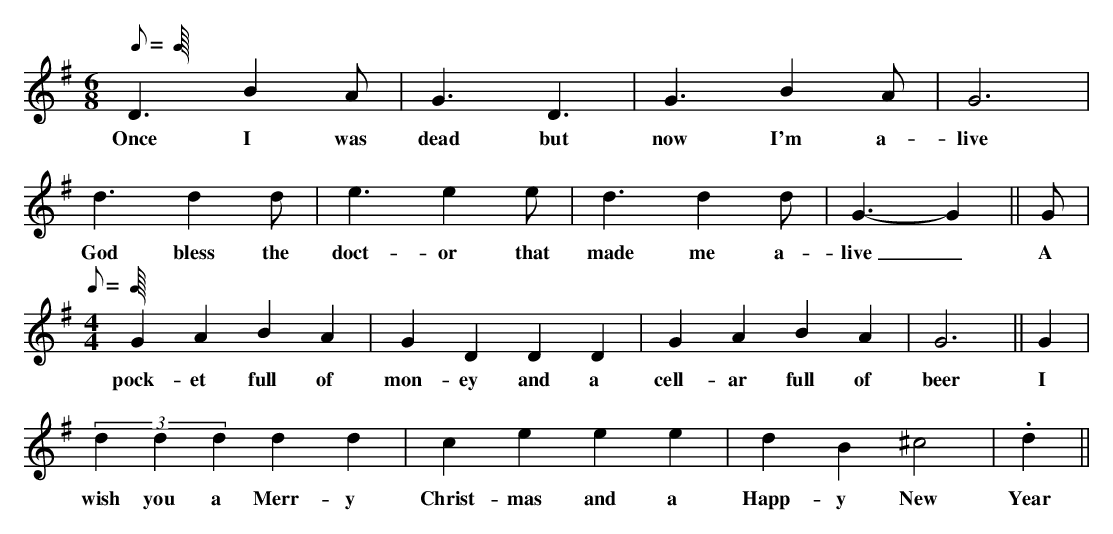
X:1High Spen 1
M:6/8
K:G
Q:C3=108
D3B2 A|G3D3|G3B2 A|G6|
w:Once I was dead but now I'm a-live
d3d2 d| e3e2 e|d3d2 d|G3-G2||G|
w:God bless the doct-or that made me a-live_ A
Q:C4=108
M:4/4
K:G
G2A2B2A2|G2D2D2D2|G2A2B2A2|G6||G2|
w:pock-et full of mon-ey and a cell-ar full of beer I
(3d2d2d2d2d2|c2e2e2e2|d2B2^c4|.d2||
w:wish you a Merr-y Christ-mas and a Happ-y New Year
